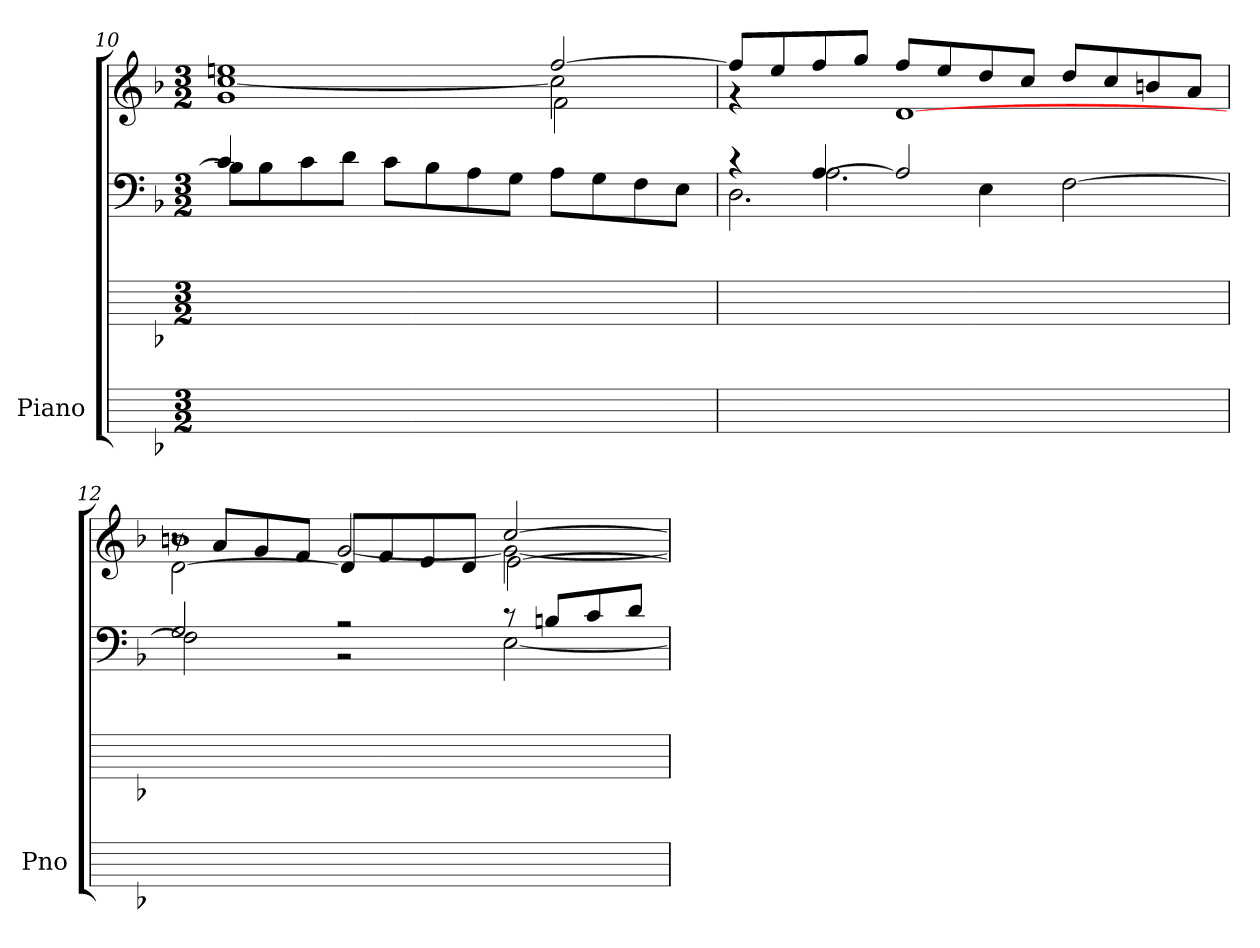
**kern	**kern	**kern	**kern
*part1	*part1	*part1	*part1
*staff4	*staff3	*staff2	*staff1
*I"Piano	*	*	*
*I'Pno	*	*	*
*	*	*clefF4	*clefG2
*k[b-]	*k[b-]	*k[b-]	*k[b-]
*F:	*F:	*F:	*F:
*M3/2	*M3/2	*M3/2	*M3/2
=10	=10	=10	=10
*	*	*^	*^
*	*	*	*	*	*^
1.ryy	1.ryy	4c/	8B-\L]	1een/	[1cc\	1g\
.	.	.	8B-\	.	.	.
.	.	4ryy	8c\	.	.	.
.	.	.	8d\J	.	.	.
.	.	2ryy	8c\L	.	.	.
.	.	.	8B-\	.	.	.
.	.	.	8A\	.	.	.
.	.	.	8G\J	.	.	.
.	.	2ryy	8AL	[2ff/	2cc\]	2f\
.	.	.	8G	.	.	.
.	.	.	8F	.	.	.
.	.	.	8EJ	.	.	.
=11	=11	=11	=11	=11	=11	=11
*	*	*	*^	*	*	*
1.ryy	1.ryy	4ryy	4r	2.D\	8ff/L]	4r	2ryy
.	.	.	.	.	8ee/	.	.
.	.	[4A/	2.A\	.	8ff/	2.ryy	.
.	.	.	.	.	8gg/J	.	.
.	.	2A/]	.	.	8ff/L	.	[1d\
.	.	.	.	.	8ee/	.	.
.	.	.	.	4E\	8dd/	.	.
.	.	.	.	.	8cc/J	.	.
.	.	2ryy	2ryy	[2F\	8dd/L	2ryy	.
.	.	.	.	.	8cc/	.	.
.	.	.	.	.	8bn/	.	.
.	.	.	.	.	8a/J	.	.
*	*	*	*v	*v	*	*	*
=12	=12	=12	=12	=12	=12	=12
1.ryy	1.ryy	2G/	2F\]	1bn/	8r	[2d\
.	.	.	.	.	8a/L	.
.	.	.	.	.	8g/	.
.	.	.	.	.	8f/J	.
.	.	2r	2r	.	[2g/	8dL]
.	.	.	.	.	.	8f
.	.	.	.	.	.	8e
.	.	.	.	.	.	8dJ
.	.	8r	[2E\	[2cc/	2g\_	[2e\
.	.	8Bn/L	.	.	.	.
.	.	8c/	.	.	.	.
.	.	8d/J	.	.	.	.
*	*	*v	*v	*	*	*
*	*	*	*v	*v	*v
=	=	=	=
*-	*-	*-	*-
